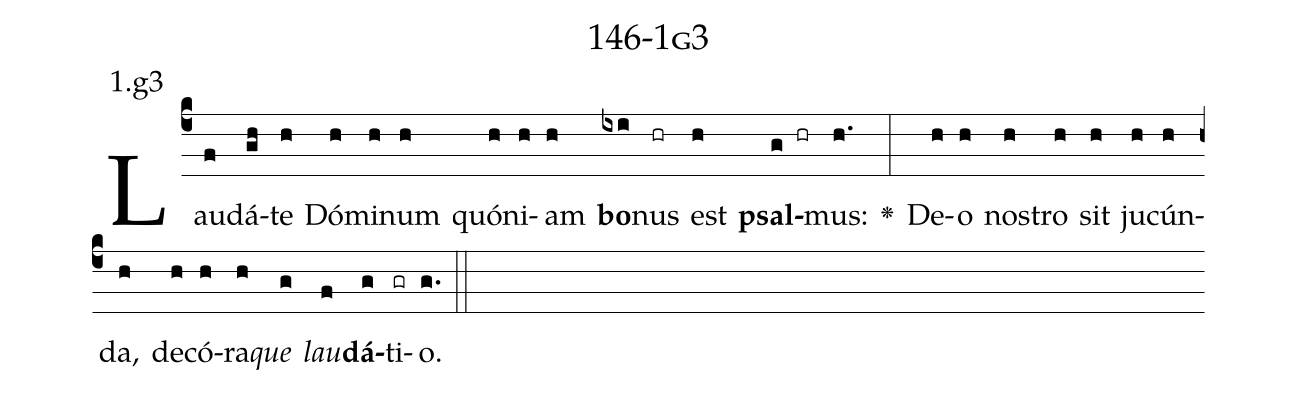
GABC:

name: 146-1g3;
annotation: 1.g3;
%%
(c4)Lau(f)dá(gh)te(h) Dó(h)mi(h)num(h) quón(h)i(h)am(h) <b>bo</b>(ixi)nus(hr) est(h) <b>psal</b>(g hr)mus:(h.) <v>\greheightstar</v>(:) De(h)o(h) nos(h)tro(h) sit(h) ju(h)cún(h)da,(h) de(h)có(h)ra(h)<i>que</i>(g) <i>lau</i>(f)<b>dá</b>(g)ti(gr)o.(g.) (::)


%E(h) u(h) o(g) u(f) a(g) e.(g.) (::)
